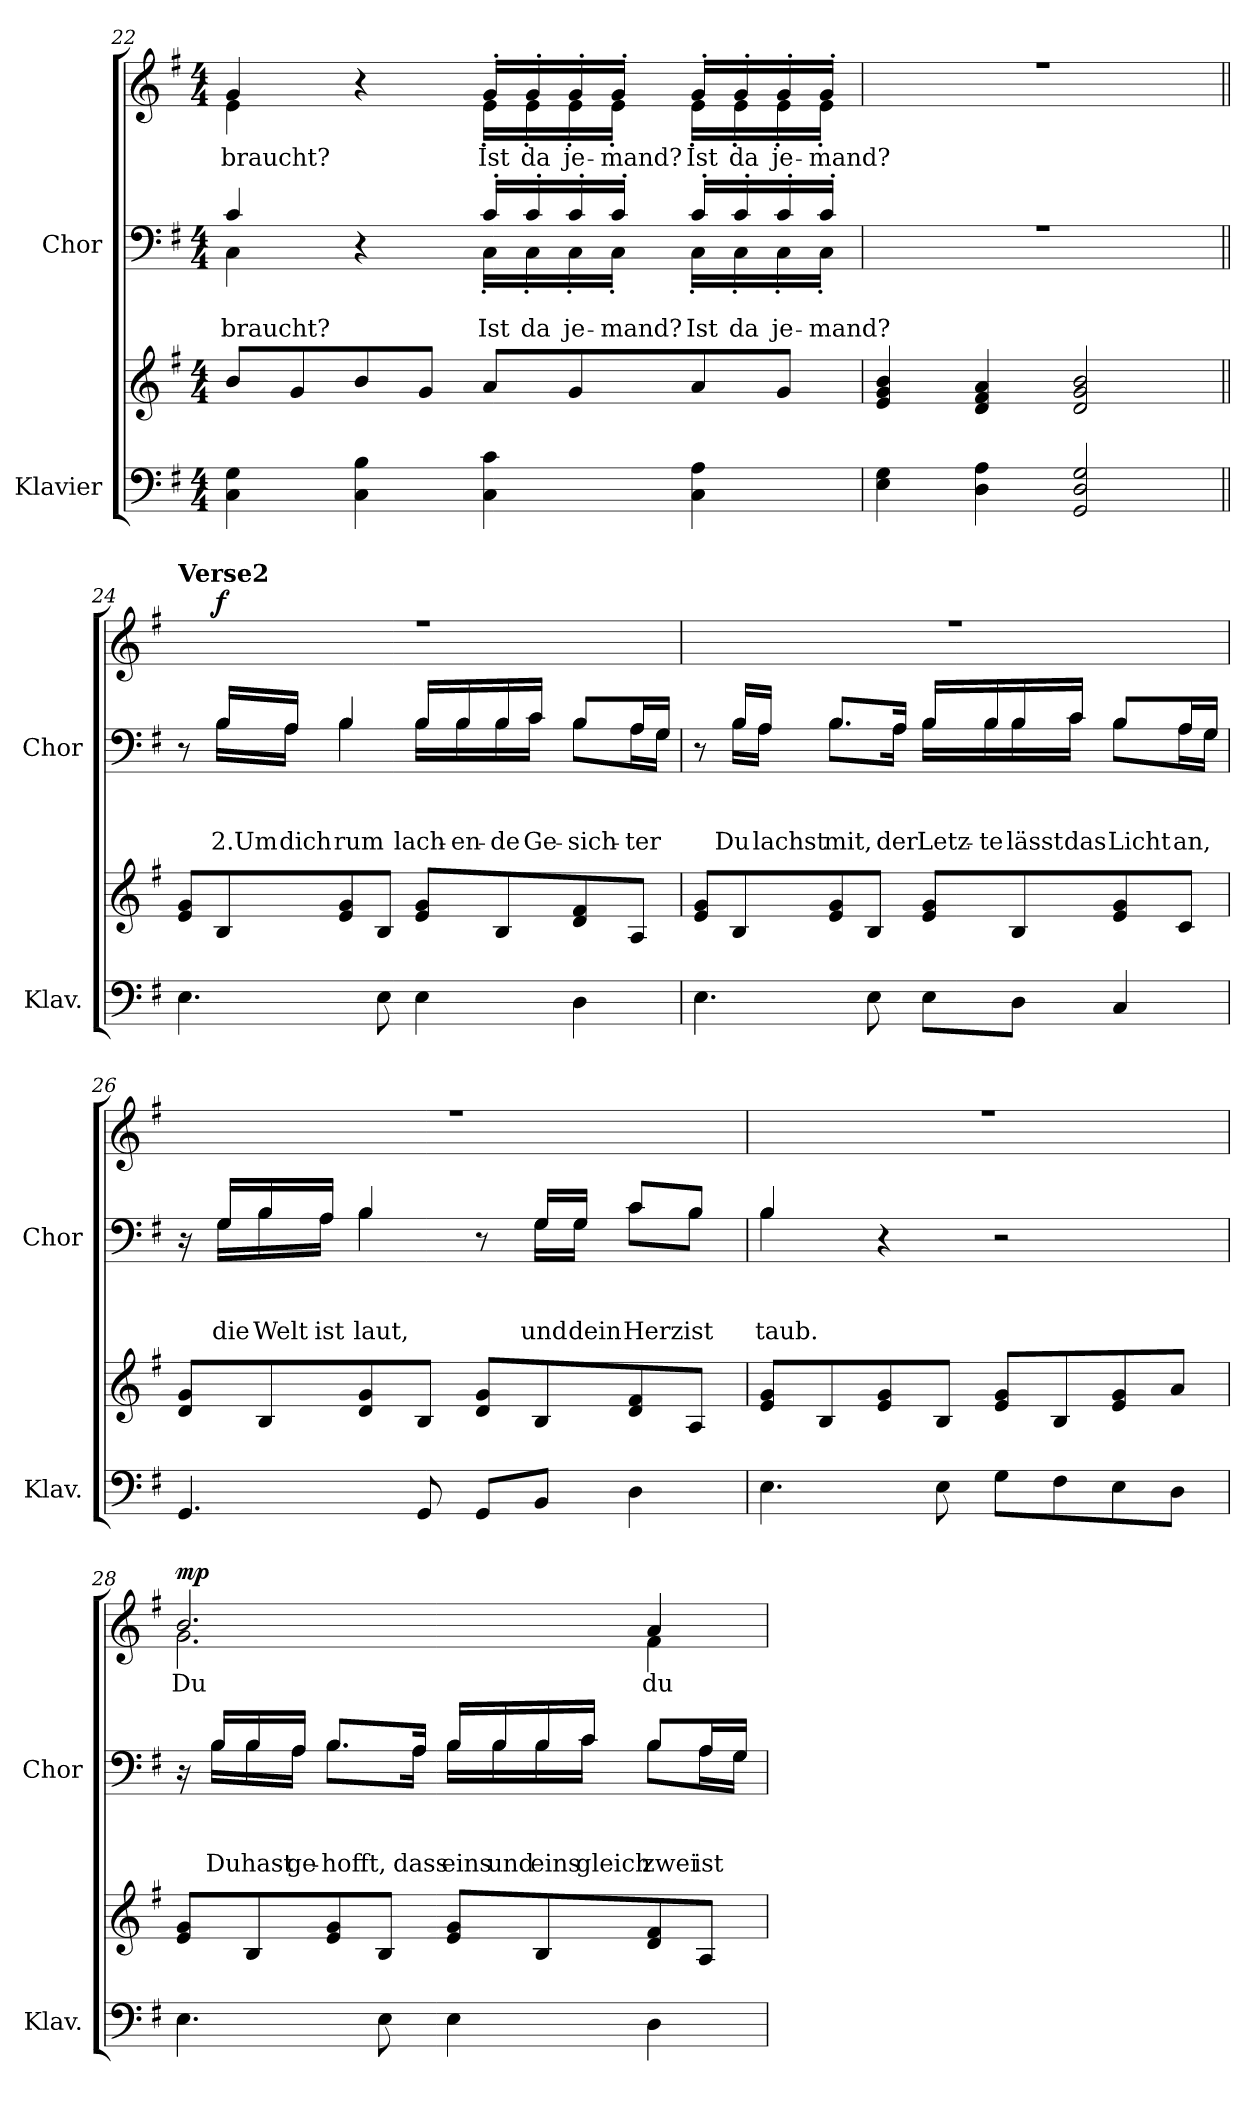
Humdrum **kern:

**kern	**kern	**kern	**text	**text	**text	**kern	**text	**dynam
*part2	*part2	*part1	*part1	*part1	*part1	*part1	*part1	*part1
*staff4	*staff3	*staff2	*staff2	*staff2	*staff2	*staff1	*staff1	*staff1/2
*I"Klavier	*	*I"Chor	*	*	*	*	*	*
*I'Klav.	*	*I'Chor	*	*	*	*	*	*
!!LO:LB:g=z
*clefF4	*clefG2	*clefF4	*	*	*	*clefG2	*	*
*k[f#]	*k[f#]	*k[f#]	*	*	*	*k[f#]	*	*
*G:	*G:	*G:	*	*	*	*G:	*	*
*M4/4	*M4/4	*M4/4	*	*	*	*M4/4	*	*
=22	=22	=22	=22	=22	=22	=22	=22	=22
!	!	!	!	!LO:LY:b	!	!	!LO:LY:b	!
*	*	*^	*	*	*	*^	*	*
4C\ 4G\	8b/L	4c/	4C\	.	braucht?	.	4g/	4e\	braucht?	.
.	8g/	.	.	.	.	.	.	.	.	.
4C\ 4B\	8b/	4r	4ryy	.	.	.	4r	4ryy	.	.
.	8g/J	.	.	.	.	.	.	.	.	.
!	!	!	!	!	!LO:LY:b	!	!	!	!LO:LY:b	!
4C\ 4c\	8a/L	16c'/LL	16C'\LL	.	Ist	.	16g'/LL	16e'\LL	Ist	.
!	!	!	!	!	!LO:LY:b	!	!	!	!LO:LY:b	!
.	.	16c'/	16C'\	.	da	.	16g'/	16e'\	da	.
!	!	!	!	!	!LO:LY:b	!	!	!	!LO:LY:b	!
.	8g/	16c'/	16C'\	.	je-	.	16g'/	16e'\	je-	.
!	!	!	!	!	!LO:LY:b	!	!	!	!LO:LY:b	!
.	.	16c'/JJ	16C'\JJ	.	-mand?	.	16g'/JJ	16e'\JJ	-mand?	.
!	!	!	!	!	!LO:LY:b	!	!	!	!LO:LY:b	!
4C\ 4A\	8a/	16c'/LL	16C'\LL	.	Ist	.	16g'/LL	16e'\LL	Ist	.
!	!	!	!	!	!LO:LY:b	!	!	!	!LO:LY:b	!
.	.	16c'/	16C'\	.	da	.	16g'/	16e'\	da	.
!	!	!	!	!	!LO:LY:b	!	!	!	!LO:LY:b	!
.	8g/J	16c'/	16C'\	.	je-	.	16g'/	16e'\	je-	.
!	!	!	!	!	!LO:LY:b	!	!	!	!LO:LY:b	!
.	.	16c'/JJ	16C'\JJ	.	-mand?	.	16g'/JJ	16e'\JJ	-mand?	.
=23	=23	=23	=23	=23	=23	=23	=23	=23	=23	=23
4E\ 4G\	4e/ 4g/ 4b/	1r	1ryy	.	.	.	1r	1ryy	.	.
4D\ 4A\	4d/ 4f#/ 4a/	.	.	.	.	.	.	.	.	.
2GG/ 2D/ 2G/	2d/ 2g/ 2b/	.	.	.	.	.	.	.	.	.
!!LO:PB:g=z	!!
=24||	=24||	=24||	=24||	=24||	=24||	=24||	=24||	=24||	=24||	=24||
!	!	!	!	!	!	!	!LO:TX:a:B:t=Verse2	!	!	!
4.E\	8e/ 8g/L	8r	8ryy	.	.	.	1r	1ryy	.	.
!	!	!	!	!	!	!LO:LY:b	!	!	!	!LO:DY:b=2
.	8B/	16B/LL	16B\LL	.	.	2.Um	.	.	.	f
!	!	!	!	!	!	!LO:LY:b	!	!	!	!
.	.	16A/JJ	16A\JJ	.	.	dich	.	.	.	.
!	!	!	!	!	!	!LO:LY:b	!	!	!	!
.	8e/ 8g/	4B/	4B\	.	.	rum	.	.	.	.
8E\	8B/J	.	.	.	.	.	.	.	.	.
!	!	!	!	!	!	!LO:LY:b	!	!	!	!
4E\	8e/ 8g/L	16B/LL	16B\LL	.	.	lach-	.	.	.	.
!	!	!	!	!	!	!LO:LY:b	!	!	!	!
.	.	16B/	16B\	.	.	-en-	.	.	.	.
!	!	!	!	!	!	!LO:LY:b	!	!	!	!
.	8B/	16B/	16B\	.	.	-de	.	.	.	.
!	!	!	!	!	!	!LO:LY:b	!	!	!	!
.	.	16c/JJ	16c\JJ	.	.	Ge-	.	.	.	.
!	!	!	!	!	!	!LO:LY:b	!	!	!	!
4D\	8d/ 8f#/	8B/L	8B\L	.	.	-sich-	.	.	.	.
!	!	!	!	!	!	!LO:LY:b	!	!	!	!
.	8A/J	16A/L	16A\L	.	.	-ter	.	.	.	.
.	.	16G/JJ	16G\JJ	.	.	.	.	.	.	.
!!LO:LB:g=z	!!
=25	=25	=25	=25	=25	=25	=25	=25	=25	=25	=25
4.E\	8e/ 8g/L	8r	8ryy	.	.	.	1r	1ryy	.	.
!	!	!	!	!	!	!LO:LY:b	!	!	!	!
.	8B/	16B/LL	16B\LL	.	.	Du	.	.	.	.
!	!	!	!	!	!	!LO:LY:b	!	!	!	!
.	.	16A/JJ	16A\JJ	.	.	lachst	.	.	.	.
!	!	!	!	!	!	!LO:LY:b	!	!	!	!
.	8e/ 8g/	8.B/L	8.B\L	.	.	mit,	.	.	.	.
8E\	8B/J	.	.	.	.	.	.	.	.	.
!	!	!	!	!	!	!LO:LY:b	!	!	!	!
.	.	16A/Jk	16A\Jk	.	.	der	.	.	.	.
!	!	!	!	!	!	!LO:LY:b	!	!	!	!
8E\L	8e/ 8g/L	16B/LL	16B\LL	.	.	Letz-	.	.	.	.
!	!	!	!	!	!	!LO:LY:b	!	!	!	!
.	.	16B/	16B\	.	.	-te	.	.	.	.
!	!	!	!	!	!	!LO:LY:b	!	!	!	!
8D\J	8B/	16B/	16B\	.	.	lässt	.	.	.	.
!	!	!	!	!	!	!LO:LY:b	!	!	!	!
.	.	16c/JJ	16c\JJ	.	.	das	.	.	.	.
!	!	!	!	!	!	!LO:LY:b	!	!	!	!
4C/	8e/ 8g/	8B/L	8B\L	.	.	Licht	.	.	.	.
!	!	!	!	!	!	!LO:LY:b	!	!	!	!
.	8c/J	16A/L	16A\L	.	.	an,	.	.	.	.
.	.	16G/JJ	16G\JJ	.	.	.	.	.	.	.
!!LO:PB:g=z	!!
=26	=26	=26	=26	=26	=26	=26	=26	=26	=26	=26
4.GG/	8d/ 8g/L	16r	16ryy	.	.	.	1r	1ryy	.	.
!	!	!	!	!	!	!LO:LY:b	!	!	!	!
.	.	16G/LL	16G\LL	.	.	die	.	.	.	.
!	!	!	!	!	!	!LO:LY:b	!	!	!	!
.	8B/	16B/	16B\	.	.	Welt	.	.	.	.
!	!	!	!	!	!	!LO:LY:b	!	!	!	!
.	.	16A/JJ	16A\JJ	.	.	ist	.	.	.	.
!	!	!	!	!	!	!LO:LY:b	!	!	!	!
.	8d/ 8g/	4B/	4B\	.	.	laut,	.	.	.	.
8GG/	8B/J	.	.	.	.	.	.	.	.	.
8GG/L	8d/ 8g/L	8r	8ryy	.	.	.	.	.	.	.
!	!	!	!	!	!	!LO:LY:b	!	!	!	!
8BB/J	8B/	16G/LL	16G\LL	.	.	und	.	.	.	.
!	!	!	!	!	!	!LO:LY:b	!	!	!	!
.	.	16G/JJ	16G\JJ	.	.	dein	.	.	.	.
!	!	!	!	!	!	!LO:LY:b	!	!	!	!
4D\	8d/ 8f#/	8c/L	8c\L	.	.	Herz	.	.	.	.
!	!	!	!	!	!	!LO:LY:b	!	!	!	!
.	8A/J	8B/J	8B\J	.	.	ist	.	.	.	.
=27	=27	=27	=27	=27	=27	=27	=27	=27	=27	=27
!	!	!	!	!	!	!LO:LY:b	!	!	!	!
4.E\	8e/ 8g/L	4B/	4B\	.	.	taub.	1r	1ryy	.	.
.	8B/	.	.	.	.	.	.	.	.	.
.	8e/ 8g/	4r	4ryy	.	.	.	.	.	.	.
8E\	8B/J	.	.	.	.	.	.	.	.	.
8G\L	8e/ 8g/L	2r	2ryy	.	.	.	.	.	.	.
8F#\	8B/	.	.	.	.	.	.	.	.	.
8E\	8e/ 8g/	.	.	.	.	.	.	.	.	.
8D\J	8a/J	.	.	.	.	.	.	.	.	.
!!LO:LB:g=z	!!
=28	=28	=28	=28	=28	=28	=28	=28	=28	=28	=28
!	!	!	!	!	!	!	!	!	!LO:LY:b	!LO:DY:b
4.E\	8e/ 8g/L	16r	16ryy	.	.	.	2.b/	2.g\	Du	mp
!	!	!	!	!	!	!LO:LY:b	!	!	!	!
.	.	16B/LL	16B\LL	.	.	Du	.	.	.	.
!	!	!	!	!	!	!LO:LY:b	!	!	!	!
.	8B/	16B/	16B\	.	.	hast	.	.	.	.
!	!	!	!	!	!	!LO:LY:b	!	!	!	!
.	.	16A/JJ	16A\JJ	.	.	ge-	.	.	.	.
!	!	!	!	!	!	!LO:LY:b	!	!	!	!
.	8e/ 8g/	8.B/L	8.B\L	.	.	-hofft,	.	.	.	.
8E\	8B/J	.	.	.	.	.	.	.	.	.
!	!	!	!	!	!	!LO:LY:b	!	!	!	!
.	.	16A/Jk	16A\Jk	.	.	dass	.	.	.	.
!	!	!	!	!	!	!LO:LY:b	!	!	!	!
4E\	8e/ 8g/L	16B/LL	16B\LL	.	.	eins	.	.	.	.
!	!	!	!	!	!	!LO:LY:b	!	!	!	!
.	.	16B/	16B\	.	.	und	.	.	.	.
!	!	!	!	!	!	!LO:LY:b	!	!	!	!
.	8B/	16B/	16B\	.	.	eins	.	.	.	.
!	!	!	!	!	!	!LO:LY:b	!	!	!	!
.	.	16c/JJ	16c\JJ	.	.	gleich	.	.	.	.
!	!	!	!	!	!	!LO:LY:b	!	!	!LO:LY:b	!
4D\	8d/ 8f#/	8B/L	8B\L	.	.	zwei	4a/	4f#\	du	.
!	!	!	!	!	!	!LO:LY:b	!	!	!	!
.	8A/J	16A/L	16A\L	.	.	ist	.	.	.	.
.	.	16G/JJ	16G\JJ	.	.	.	.	.	.	.
*	*	*v	*v	*	*	*	*	*	*	*
*	*	*	*	*	*	*v	*v	*	*
=	=	=	=	=	=	=	=	=
*-	*-	*-	*-	*-	*-	*-	*-	*-
